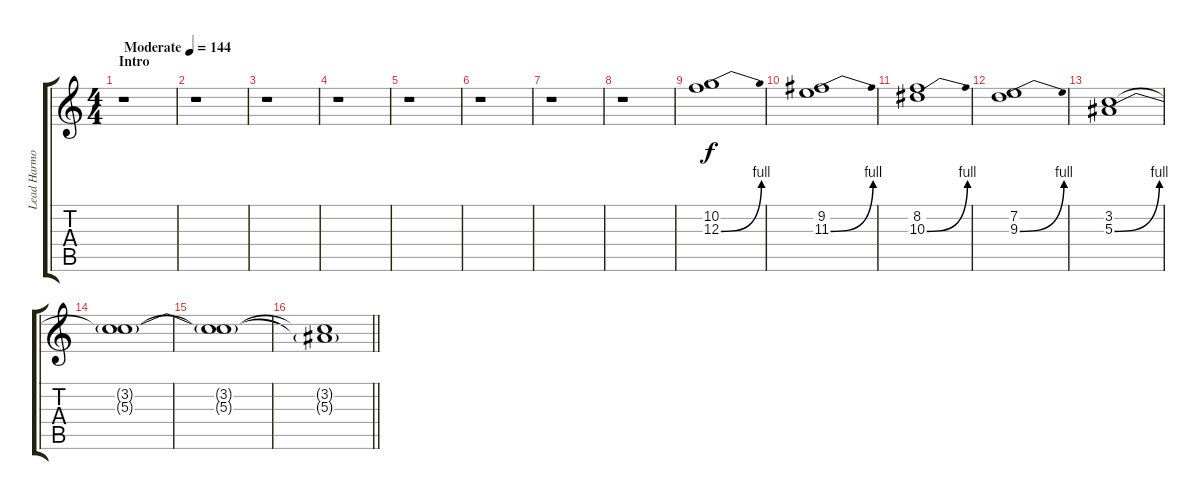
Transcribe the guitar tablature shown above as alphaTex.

\track ("Lead Harmony" "Lead Harmo") {instrument distortionguitar}
\staff {score tabs}
\tuning (D4 A3 F3 C3 G2 C2) {hide}
\ts (4 4)
\section ("" "Intro")
\tempo (144 "Moderate")
\clef g2
\ks c
r.1{dy f instrument distortionguitar} |
r.1 |
r.1 |
r.1 |
r.1 |
r.1 |
r.1 |
r.1 |
(10.2 12.3{be (bend 0 0 60 4)}).1 |
(9.2 11.3{be (bend 0 0 60 4)}).1 |
(8.2 10.3{be (bend 0 0 60 4)}).1 |
(7.2 9.3{be (bend 0 0 60 4)}).1 |
(3.2 5.3{be (bend 0 0 60 4)}).1 |
(3.2{t} 5.3{t}).1 |
(3.2{t} 5.3{t}).1 |
\barLineRight lightlight
(3.2{t} 5.3{t}).1
